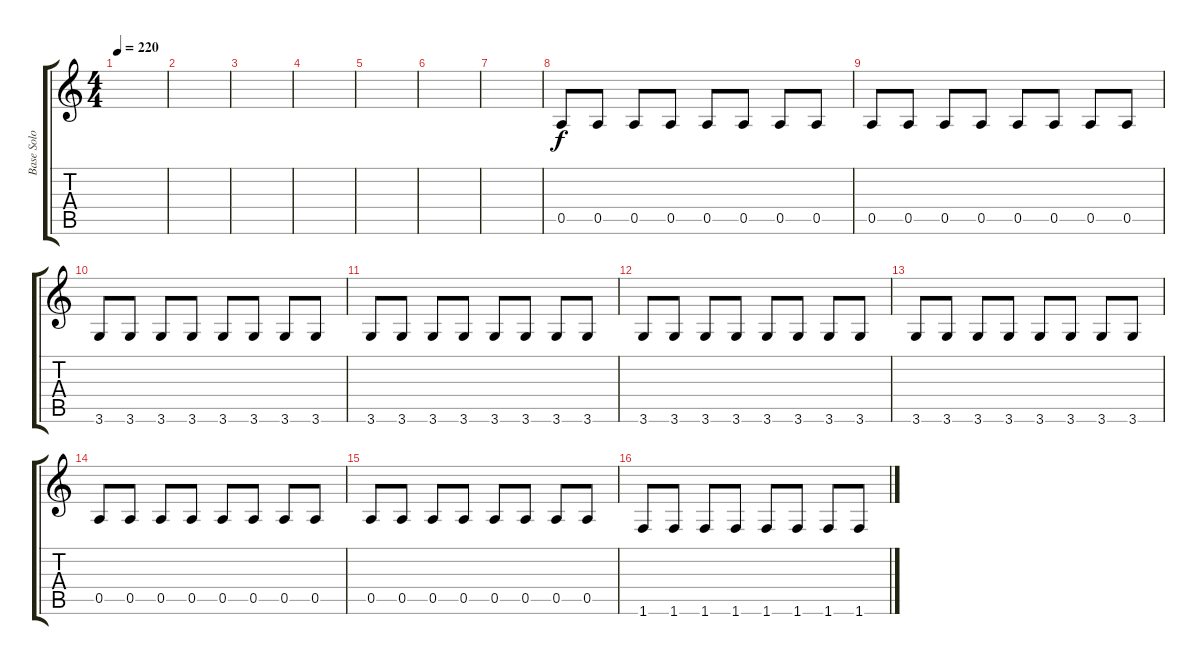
\track ("Base Solo" "Base Solo") {instrument distortionguitar}
\staff {score tabs}
\tuning (E4 B3 G3 D3 A2 E2) {hide}
\ts (4 4)
\tempo 220
\clef g2
\ks c
|
|
|
|
|
|
|
0.5.8 0.5.8 0.5.8 0.5.8 0.5.8 0.5.8 0.5.8 0.5.8 |
0.5.8 0.5.8 0.5.8 0.5.8 0.5.8 0.5.8 0.5.8 0.5.8 |
3.6.8 3.6.8 3.6.8 3.6.8 3.6.8 3.6.8 3.6.8 3.6.8 |
3.6.8 3.6.8 3.6.8 3.6.8 3.6.8 3.6.8 3.6.8 3.6.8 |
3.6.8 3.6.8 3.6.8 3.6.8 3.6.8 3.6.8 3.6.8 3.6.8 |
3.6.8 3.6.8 3.6.8 3.6.8 3.6.8 3.6.8 3.6.8 3.6.8 |
0.5.8 0.5.8 0.5.8 0.5.8 0.5.8 0.5.8 0.5.8 0.5.8 |
0.5.8 0.5.8 0.5.8 0.5.8 0.5.8 0.5.8 0.5.8 0.5.8 |
1.6.8 1.6.8 1.6.8 1.6.8 1.6.8 1.6.8 1.6.8 1.6.8
